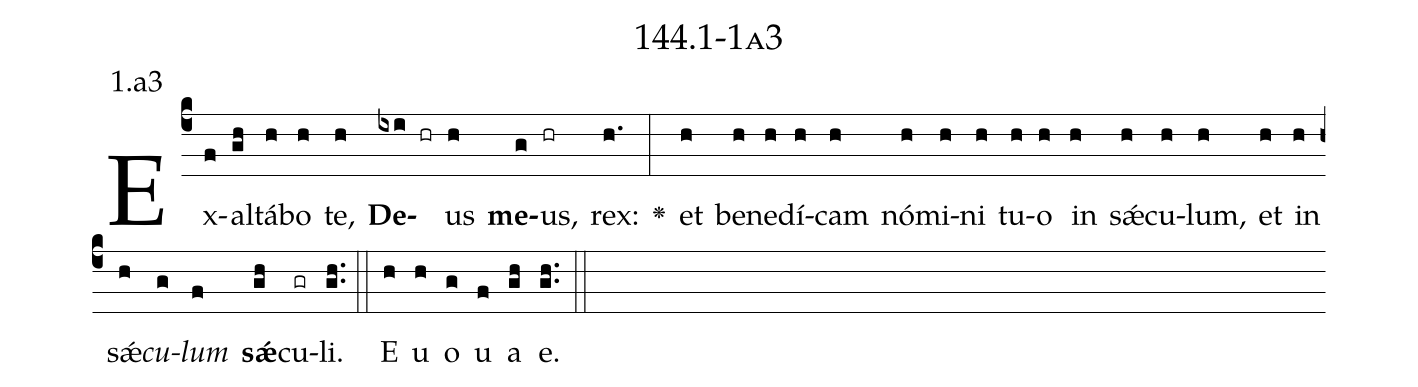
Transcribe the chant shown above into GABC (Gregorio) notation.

name: 144.1-1a3;
annotation: 1.a3;
%%
(c4)Ex(f)al(gh)tá(h)bo(h) te,(h) <b>De</b>(ixi hr)us(h) <b>me</b>(g)us,(hr) rex:(h.) <v>\greheightstar</v>(:) et(h) be(h)ne(h)dí(h)cam(h) nó(h)mi(h)ni(h) tu(h)o(h) in(h) s<sp>'ae</sp>(h)cu(h)lum,(h) et(h) in(h) s<sp>'ae</sp>(h)<i>cu</i>(g)<i>lum</i>(f) <b>s<sp>'ae</sp></b>(gh)cu(gr)li.(gh..) (::) E(h) u(h) o(g) u(f) a(gh) e.(gh..) (::)
